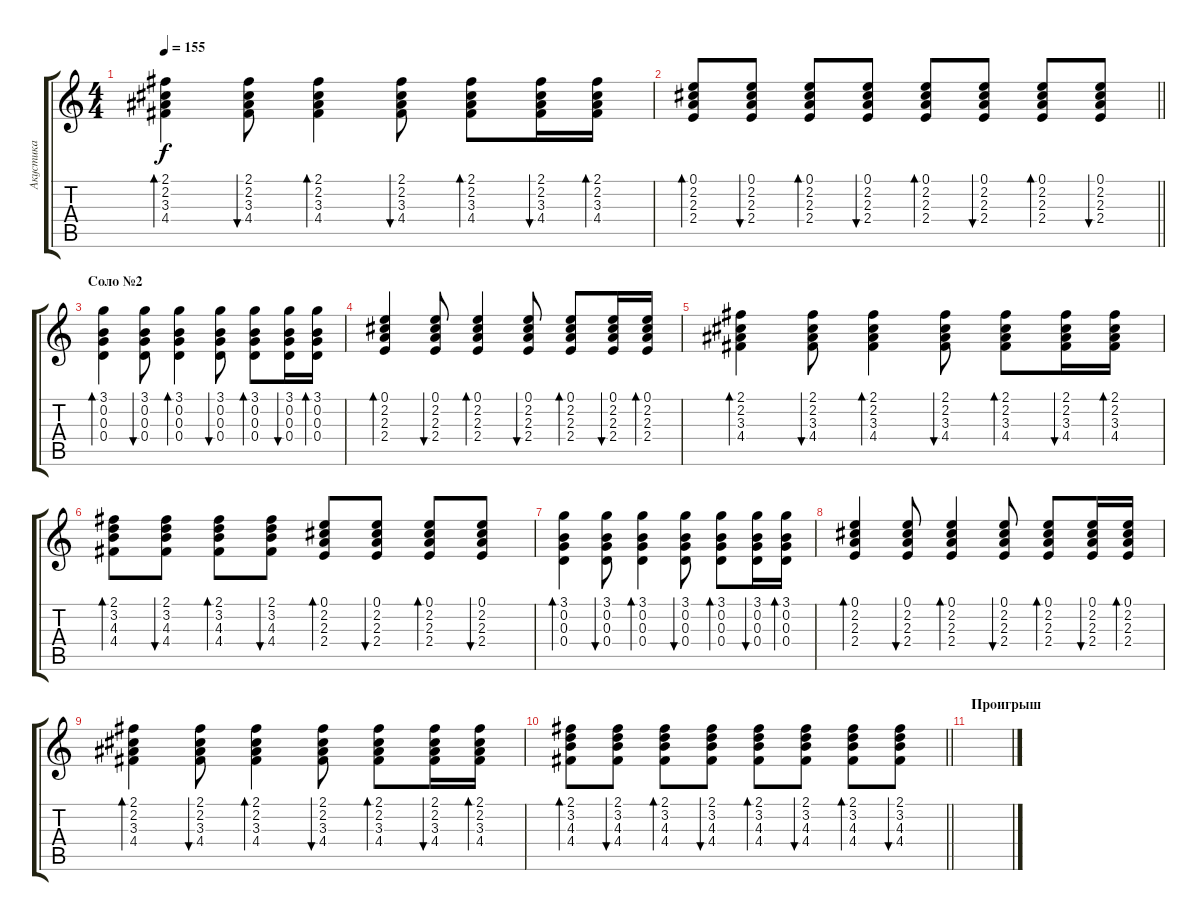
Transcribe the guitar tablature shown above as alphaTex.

\track ("Акустика" "Акустика") {instrument acousticguitarsteel}
\staff {score tabs}
\tuning (E4 B3 G3 D3 A2 E2) {hide}
\ts (4 4)
\tempo 155
\clef g2
\ks c
(2.1 2.2 3.3 4.4).4{bd 60 dy f} (2.1 2.2 3.3 4.4).8{bu 60} (2.1 2.2 3.3 4.4).4{bd 60} (2.1 2.2 3.3 4.4).8{bu 60} (2.1 2.2 3.3 4.4).8{bd 60} (2.1 2.2 3.3 4.4).16{bu 60} (2.1 2.2 3.3 4.4).16{bd 60} |
\barLineRight lightlight
(0.1 2.2 2.3 2.4).8{bd 60} (0.1 2.2 2.3 2.4).8{bu 60} (0.1 2.2 2.3 2.4).8{bd 60} (0.1 2.2 2.3 2.4).8{bu 60} (0.1 2.2 2.3 2.4).8{bd 60} (0.1 2.2 2.3 2.4).8{bu 60} (0.1 2.2 2.3 2.4).8{bd 60} (0.1 2.2 2.3 2.4).8{bu 60} |
\section ("" "Соло №2")
(3.1 0.2 0.3 0.4).4{bd 60} (3.1 0.2 0.3 0.4).8{bu 60} (3.1 0.2 0.3 0.4).4{bd 60} (3.1 0.2 0.3 0.4).8{bu 60} (3.1 0.2 0.3 0.4).8{bd 60} (3.1 0.2 0.3 0.4).16{bu 60} (3.1 0.2 0.3 0.4).16{bd 60} |
(0.1 2.2 2.3 2.4).4{bd 60} (0.1 2.2 2.3 2.4).8{bu 60} (0.1 2.2 2.3 2.4).4{bd 60} (0.1 2.2 2.3 2.4).8{bu 60} (0.1 2.2 2.3 2.4).8{bd 60} (0.1 2.2 2.3 2.4).16{bu 60} (0.1 2.2 2.3 2.4).16{bd 60} |
(2.1 2.2 3.3 4.4).4{bd 60} (2.1 2.2 3.3 4.4).8{bu 60} (2.1 2.2 3.3 4.4).4{bd 60} (2.1 2.2 3.3 4.4).8{bu 60} (2.1 2.2 3.3 4.4).8{bd 60} (2.1 2.2 3.3 4.4).16{bu 60} (2.1 2.2 3.3 4.4).16{bd 60} |
(2.1 3.2 4.3 4.4).8{bd 60} (2.1 3.2 4.3 4.4).8{bu 60} (2.1 3.2 4.3 4.4).8{bd 60} (2.1 3.2 4.3 4.4).8{bu 60} (0.1 2.2 2.3 2.4).8{bd 60} (0.1 2.2 2.3 2.4).8{bu 60} (0.1 2.2 2.3 2.4).8{bd 60} (0.1 2.2 2.3 2.4).8{bu 60} |
(3.1 0.2 0.3 0.4).4{bd 60} (3.1 0.2 0.3 0.4).8{bu 60} (3.1 0.2 0.3 0.4).4{bd 60} (3.1 0.2 0.3 0.4).8{bu 60} (3.1 0.2 0.3 0.4).8{bd 60} (3.1 0.2 0.3 0.4).16{bu 60} (3.1 0.2 0.3 0.4).16{bd 60} |
(0.1 2.2 2.3 2.4).4{bd 60} (0.1 2.2 2.3 2.4).8{bu 60} (0.1 2.2 2.3 2.4).4{bd 60} (0.1 2.2 2.3 2.4).8{bu 60} (0.1 2.2 2.3 2.4).8{bd 60} (0.1 2.2 2.3 2.4).16{bu 60} (0.1 2.2 2.3 2.4).16{bd 60} |
(2.1 2.2 3.3 4.4).4{bd 60} (2.1 2.2 3.3 4.4).8{bu 60} (2.1 2.2 3.3 4.4).4{bd 60} (2.1 2.2 3.3 4.4).8{bu 60} (2.1 2.2 3.3 4.4).8{bd 60} (2.1 2.2 3.3 4.4).16{bu 60} (2.1 2.2 3.3 4.4).16{bd 60} |
\barLineRight lightlight
(2.1 3.2 4.3 4.4).8{bd 60} (2.1 3.2 4.3 4.4).8{bu 60} (2.1 3.2 4.3 4.4).8{bd 60} (2.1 3.2 4.3 4.4).8{bu 60} (2.1 3.2 4.3 4.4).8{bd 60} (2.1 3.2 4.3 4.4).8{bu 60} (2.1 3.2 4.3 4.4).8{bd 60} (2.1 3.2 4.3 4.4).8{bu 60} |
\section ("" "Проигрыш")
